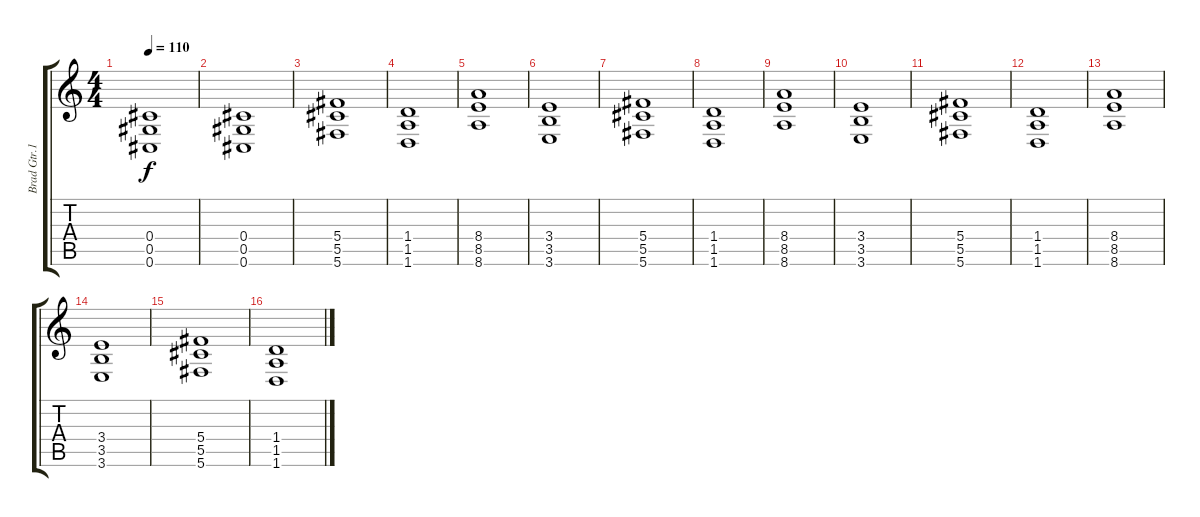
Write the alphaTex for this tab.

\track ("Brad Gtr.1" "Brad Gtr.1") {instrument distortionguitar}
\staff {score tabs}
\tuning (Eb4 Bb3 Gb3 Db3 Ab2 Db2) {hide}
\ts (4 4)
\tempo 110
\clef g2
\ks c
(0.4 0.5 0.6).1{dy f} |
(0.4 0.5 0.6).1 |
(5.4 5.5 5.6).1 |
(1.4 1.5 1.6).1 |
(8.4 8.5 8.6).1 |
(3.4 3.5 3.6).1 |
(5.4 5.5 5.6).1 |
(1.4 1.5 1.6).1 |
(8.4 8.5 8.6).1 |
(3.4 3.5 3.6).1 |
(5.4 5.5 5.6).1 |
(1.4 1.5 1.6).1 |
(8.4 8.5 8.6).1 |
(3.4 3.5 3.6).1 |
(5.4 5.5 5.6).1 |
(1.4 1.5 1.6).1
